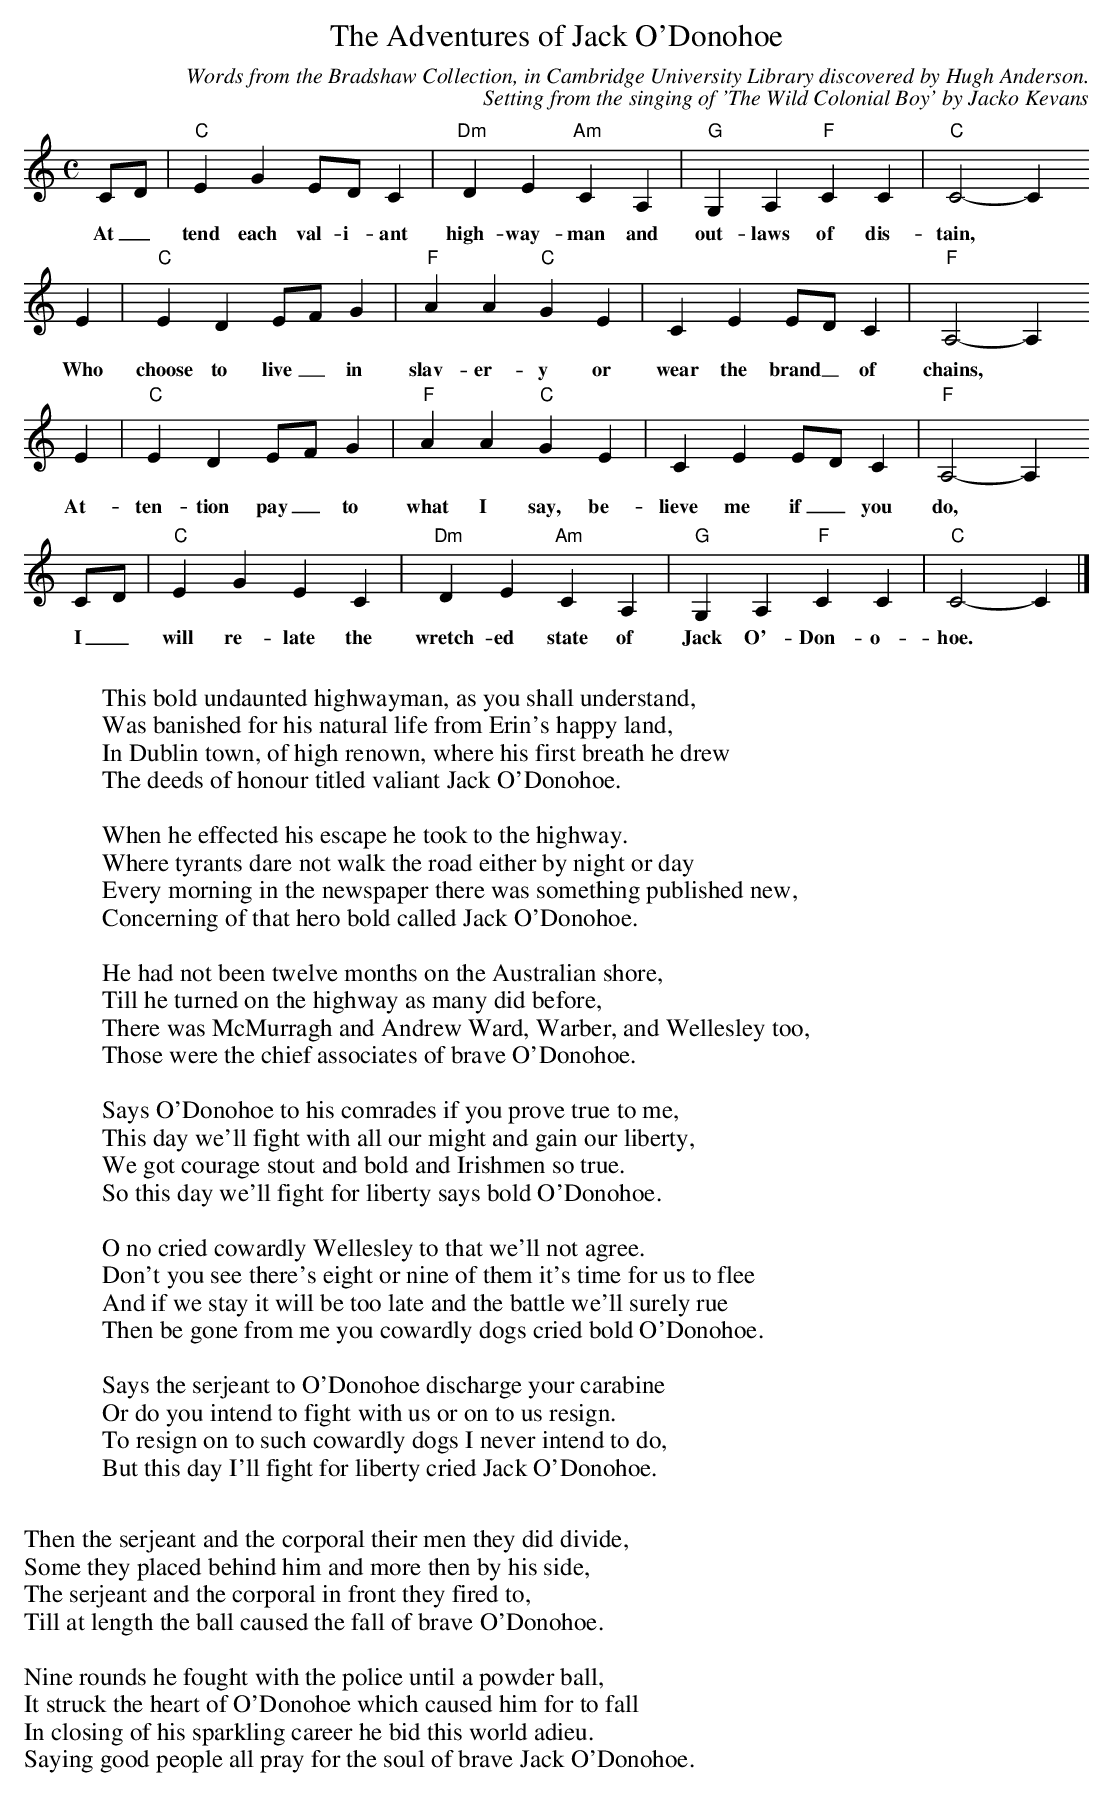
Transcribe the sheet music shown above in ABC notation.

X:1
T:Adventures of Jack O'Donohoe, The
C:Words from the Bradshaw Collection, in Cambridge University Library discovered by Hugh Anderson.
C:Setting from the singing of 'The Wild Colonial Boy' by Jacko Kevans
M:C
L:1/8
K:Cmaj
CD|"C"E2G2EDC2|"Dm"D2E2"Am"C2A,2|"G"G,2A,2"F"C2C2|"C"C4-C2
w:At_tend each val-i-ant high-way-man and out-laws of dis-tain,
E2|"C"E2D2 EFG2|"F"A2A2"C"G2E2|C2E2EDC2|"F"A,4-A,2
w:Who choose to live_ in slav-er-y or wear the brand_ of chains,
E2|"C"E2D2 EFG2|"F"A2A2"C"G2E2|C2E2 EDC2|"F"A,4-A,2
w:At-ten-tion pay_ to what I say, be-lieve me if_ you do,
CD|"C"E2G2 E2C2|"Dm"D2E2 "Am"C2A,2|"G"G,2A,2 "F"C2C2|"C"C4-C2|]
w:I_ will re-late the wretch-ed state of Jack O'-Don-o-hoe.
W:
W:This bold undaunted highwayman, as you shall understand,
W:Was banished for his natural life from Erin's happy land,
W:In Dublin town, of high renown, where his first breath he drew
W:The deeds of honour titled valiant Jack O'Donohoe.
W:
W:When he effected his escape he took to the highway.
W:Where tyrants dare not walk the road either by night or day
W:Every morning in the newspaper there was something published new,
W:Concerning of that hero bold called Jack O'Donohoe.
W:
W:He had not been twelve months on the Australian shore,
W:Till he turned on the highway as many did before,
W:There was McMurragh and Andrew Ward, Warber, and Wellesley too,
W:Those were the chief associates of brave O'Donohoe.
W:
W:Says O'Donohoe to his comrades if you prove true to me,
W:This day we'll fight with all our might and gain our liberty,
W:We got courage stout and bold and Irishmen so true.
W:So this day we'll fight for liberty says bold O'Donohoe.
W:
W:O no cried cowardly Wellesley to that we'll not agree.
W:Don't you see there's eight or nine of them it's time for us to flee
W:And if we stay it will be too late and the battle we'll surely rue
W:Then be gone from me you cowardly dogs cried bold O'Donohoe.
W:
W:Says the serjeant to O'Donohoe discharge your carabine
W:Or do you intend to fight with us or on to us resign.
W:To resign on to such cowardly dogs I never intend to do,
W:But this day I'll fight for liberty cried Jack O'Donohoe.
W:
W:Then the serjeant and the corporal their men they did divide,
W:Some they placed behind him and more then by his side,
W:The serjeant and the corporal in front they fired to,
W:Till at length the ball caused the fall of brave O'Donohoe.
W:
W:Nine rounds he fought with the police until a powder ball,
W:It struck the heart of O'Donohoe which caused him for to fall
W:In closing of his sparkling career he bid this world adieu.
W:Saying good people all pray for the soul of brave Jack O'Donohoe.
